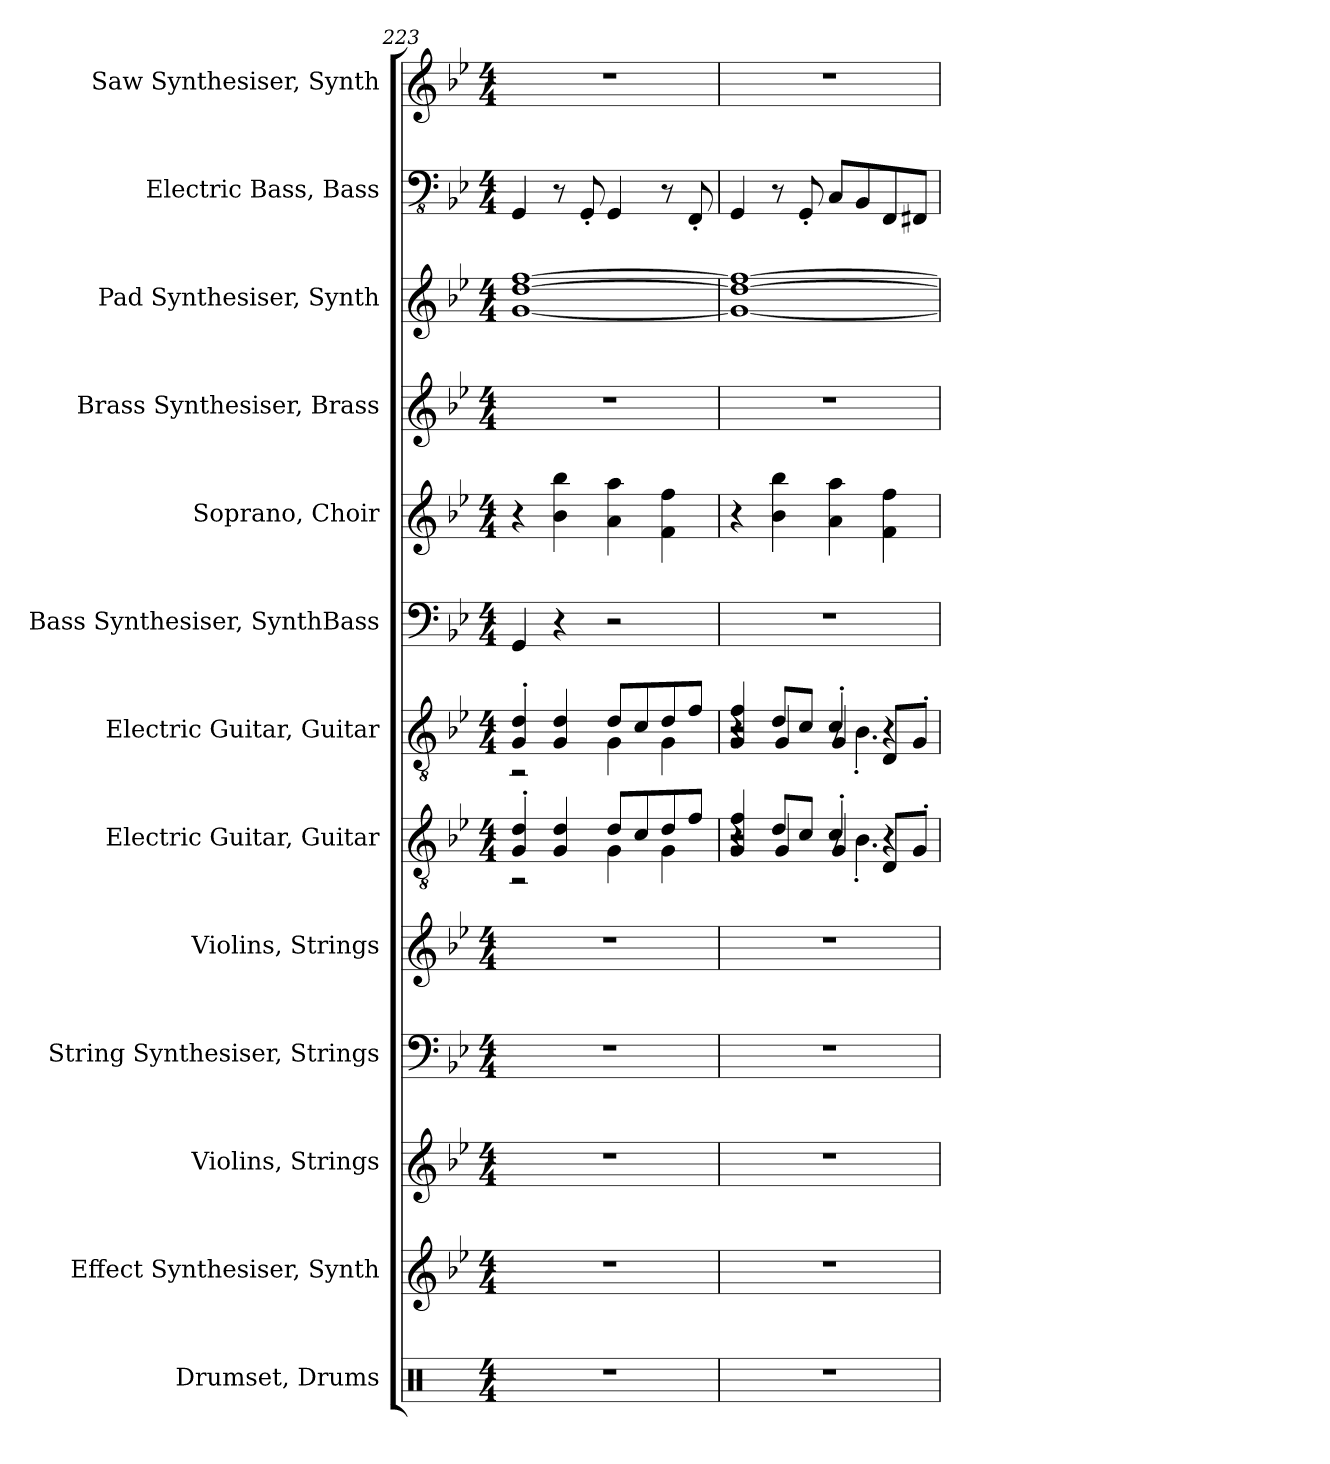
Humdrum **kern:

**kern	**kern	**kern	**kern	**kern	**kern	**kern	**kern	**kern	**kern	**kern	**kern	**kern
*part13	*part12	*part11	*part10	*part9	*part8	*part7	*part6	*part5	*part4	*part3	*part2	*part1
*staff13	*staff12	*staff11	*staff10	*staff9	*staff8	*staff7	*staff6	*staff5	*staff4	*staff3	*staff2	*staff1
*I"Drumset, Drums	*I"Effect Synthesiser, Synth	*I"Violins, Strings	*I"String Synthesiser, Strings	*I"Violins, Strings	*I"Electric Guitar, Guitar	*I"Electric Guitar, Guitar	*I"Bass Synthesiser, SynthBass	*I"Soprano, Choir	*I"Brass Synthesiser, Brass	*I"Pad Synthesiser, Synth	*I"Electric Bass, Bass	*I"Saw Synthesiser, Synth
*I'Drs.	*I'Synth.	*I'Vlns.	*I'Synth.	*I'Vlns.	*I'El. Guit.	*I'El. Guit.	*I'Synth.	*I'S.	*I'Synth.	*I'Synth.	*I'El. B.	*I'Synth.
*clefX	*clefG2	*clefG2	*clefF4	*clefG2	*clefGv2	*clefGv2	*clefF4	*clefG2	*clefG2	*clefG2	*clefFv4	*clefG2
*k[]	*k[b-e-]	*k[b-e-]	*k[b-e-]	*k[b-e-]	*k[b-e-]	*k[b-e-]	*k[b-e-]	*k[b-e-]	*k[b-e-]	*k[b-e-]	*k[b-e-]	*k[b-e-]
*M4/4	*M4/4	*M4/4	*M4/4	*M4/4	*M4/4	*M4/4	*M4/4	*M4/4	*M4/4	*M4/4	*M4/4	*M4/4
=223	=223	=223	=223	=223	=223	=223	=223	=223	=223	=223	=223	=223
*	*	*	*	*	*^	*^	*	*	*	*^	*	*
1r	1r	1r	1r	1r	4G/' 4d/'	2r	4G/' 4d/'	2r	4GG/	4r	1r	[1dd [1ff	[1g	4GGG/	1r
.	.	.	.	.	4G/ 4d/	.	4G/ 4d/	.	4r	4b-\ 4bb-\	.	.	.	8r	.
.	.	.	.	.	.	.	.	.	.	.	.	.	.	8GGG'/	.
.	.	.	.	.	8d/L	4G\	8d/L	4G\	2r	4a\ 4aa\	.	.	.	4GGG/	.
.	.	.	.	.	8c/	.	8c/	.	.	.	.	.	.	.	.
.	.	.	.	.	8d/	4G\	8d/	4G\	.	4f\ 4ff\	.	.	.	8r	.
.	.	.	.	.	8f/J	.	8f/J	.	.	.	.	.	.	8FFF'/	.
=224	=224	=224	=224	=224	=224	=224	=224	=224	=224	=224	=224	=224	=224	=224	=224
*	*	*	*	*	*	*^	*	*^	*	*	*	*	*	*	*
1r	1r	1r	1r	1r	4G/ 4f/	2r	4r	4G/ 4f/	2r	4r	1r	4r	1r	1dd_ 1ff_	1g_	4GGG/	1r
.	.	.	.	.	8d/L	.	4G/	8d/L	.	4G/	.	4b-\ 4bb-\	.	.	.	8r	.
.	.	.	.	.	8c/J	.	.	8c/J	.	.	.	.	.	.	.	8GGG'/	.
.	.	.	.	.	4c'/	8r	4G/	4c'/	8r	4G/	.	4a\ 4aa\	.	.	.	8CC/L	.
.	.	.	.	.	.	4.B-'\	.	.	4.B-'\	.	.	.	.	.	.	8BBB-/	.
.	.	.	.	.	8D/L	.	4r	8D/L	.	4r	.	4f\ 4ff\	.	.	.	8FFF/	.
.	.	.	.	.	8G'/J	.	.	8G'/J	.	.	.	.	.	.	.	8FFF#X/J	.
*	*	*	*	*	*v	*v	*v	*	*	*	*	*	*	*v	*v	*	*
*	*	*	*	*	*	*v	*v	*v	*	*	*	*	*	*
=	=	=	=	=	=	=	=	=	=	=	=	=
*-	*-	*-	*-	*-	*-	*-	*-	*-	*-	*-	*-	*-
